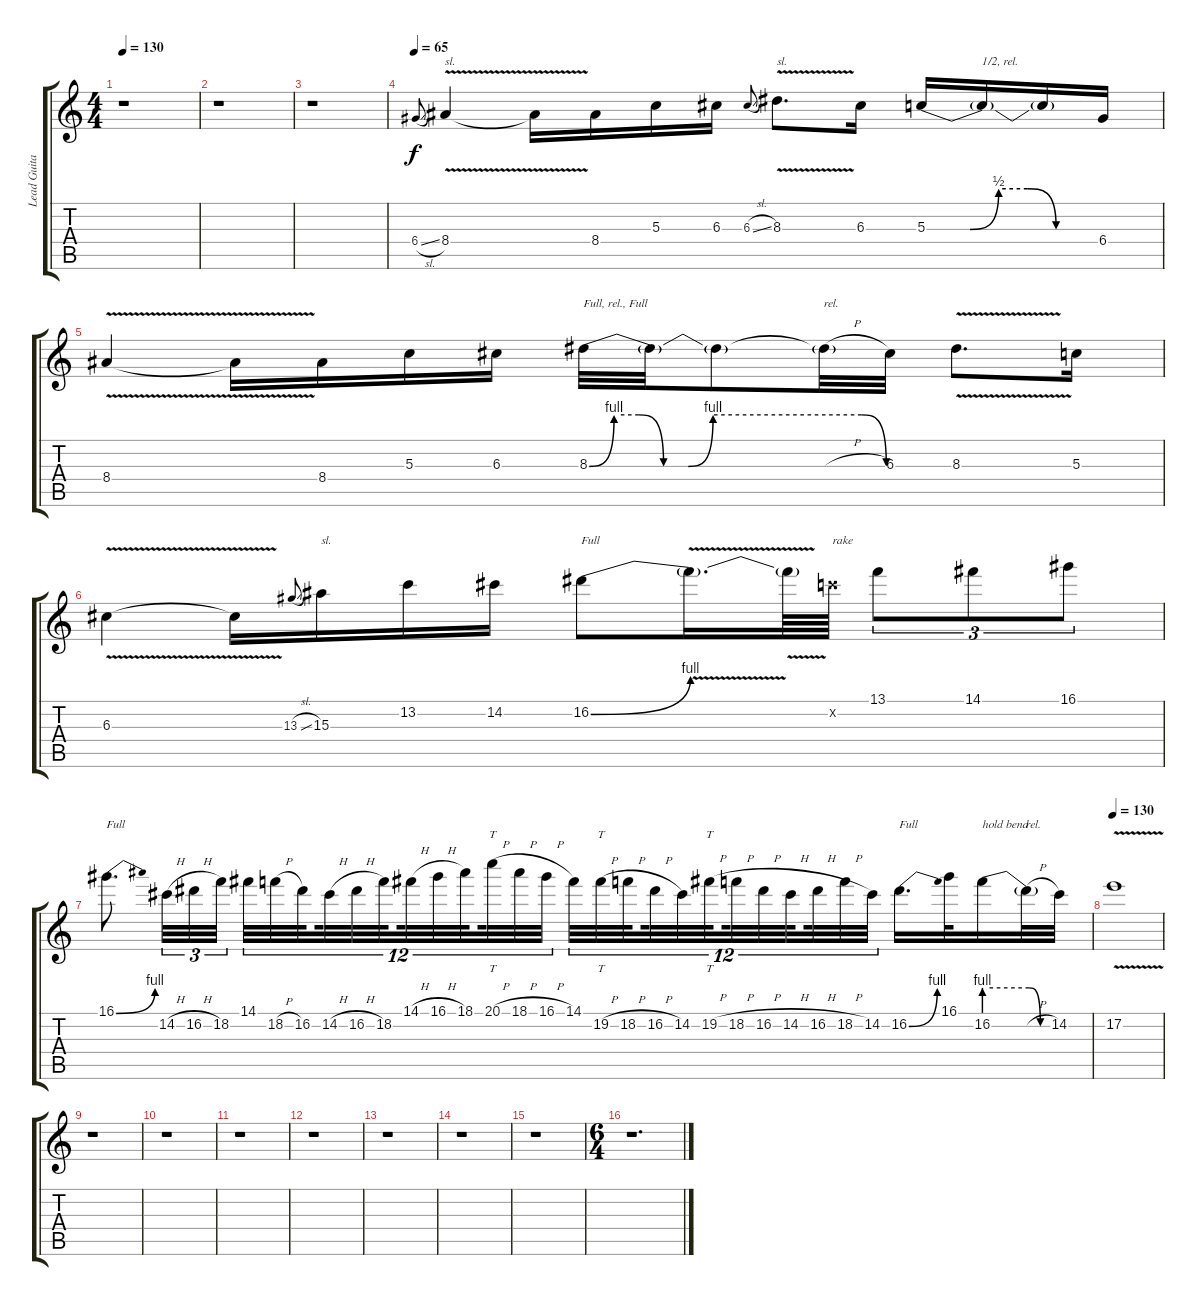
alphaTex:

\track ("Lead Guitar" "Lead Guita") {instrument distortionguitar}
\staff {score tabs}
\tuning (E4 B3 G3 D3 A2 E2) {hide}
\ts (4 4)
\tempo 130
\clef g2
\ks c
r.1{dy f} |
r.1 |
r.1 |
\tempo 65
6.4{sl}.8{gr onbeat} 8.4{v}.4{txt "sl."} 8.4{t}.16 8.4.16 5.3.16 6.3.16 6.3{sl}.8{gr onbeat} 8.3{v}.8{d txt "sl."} 6.3.16 5.3{be (custom 0 0 15 0 25 2 35 2 45 0 60 0)}.16 5.3{t}.16{txt "1/2, rel."} 5.3{t}.16 6.4.16 |
8.4{v}.4 8.4{t}.16 8.4.16 5.3.16 6.3.16 8.3{be (custom 0 0 5 4 10 4 15 0 20 0 25 4 55 4 60 0)}.32{txt "Full, rel., Full"} 8.3{t}.32 8.3{t}.8 8.3{h t}.32{txt "rel."} 6.3.32 8.3{v}.8{d} 5.3.16 |
6.3{v}.4 6.3{t}.16 13.3{sl}.8{gr onbeat} 15.3.16{txt "sl."} 13.2.16 14.2.16 16.2{be (bend 0 0 60 4)}.8{txt "Full"} 16.2{v t}.16{d} 16.2{t}.64 13.2{x}.64{txt "rake"} 13.1.8{tu (3 2)} 14.1.8{tu (3 2)} 16.1.8{tu (3 2)} |
16.1{be (bend 0 0 60 4)}.8{d txt "Full"} 14.2{h}.32{tu (3 2)} 16.2{h}.32{tu (3 2)} 18.2.32{tu (3 2)} 14.1.32{tu (12 8)} 18.2{h}.32{tu (12 8)} 16.2.32{tu (12 8) beam splitsecondary} 14.2{h}.32{tu (12 8)} 16.2{h}.32{tu (12 8)} 18.2.32{tu (12 8) beam splitsecondary} 14.1{h}.32{tu (12 8)} 16.1{h}.32{tu (12 8)} 18.1.32{tu (12 8) beam splitsecondary} 20.1{h}.32{tt tu (12 8)} 18.1{h}.32{tu (12 8)} 16.1{h}.32{tu (12 8)} 14.1.32{tu (12 8)} 19.2{h}.32{tt tu (12 8)} 18.2{h}.32{tu (12 8) beam splitsecondary} 16.2{h}.32{tu (12 8)} 14.2.32{tu (12 8)} 19.2{h}.32{tt tu (12 8) beam splitsecondary} 18.2{h}.32{tu (12 8)} 16.2{h}.32{tu (12 8)} 14.2{h}.32{tu (12 8) beam splitsecondary} 16.2{h}.32{tu (12 8)} 18.2{h}.32{tu (12 8)} 14.2.32{tu (12 8)} 16.2{be (bend 0 0 60 4)}.16{d txt "Full"} 16.1.32 16.2{be (custom 0 4 40 4 50 0 60 0)}.16{txt "hold bend"} 16.2{h t}.32{txt "rel."} 14.2.32 |
\tempo 130
17.2{v}.1 |
r.1 |
r.1 |
r.1 |
r.1 |
r.1 |
r.1 |
r.1 |
\ts (6 4)
r.1{d}
